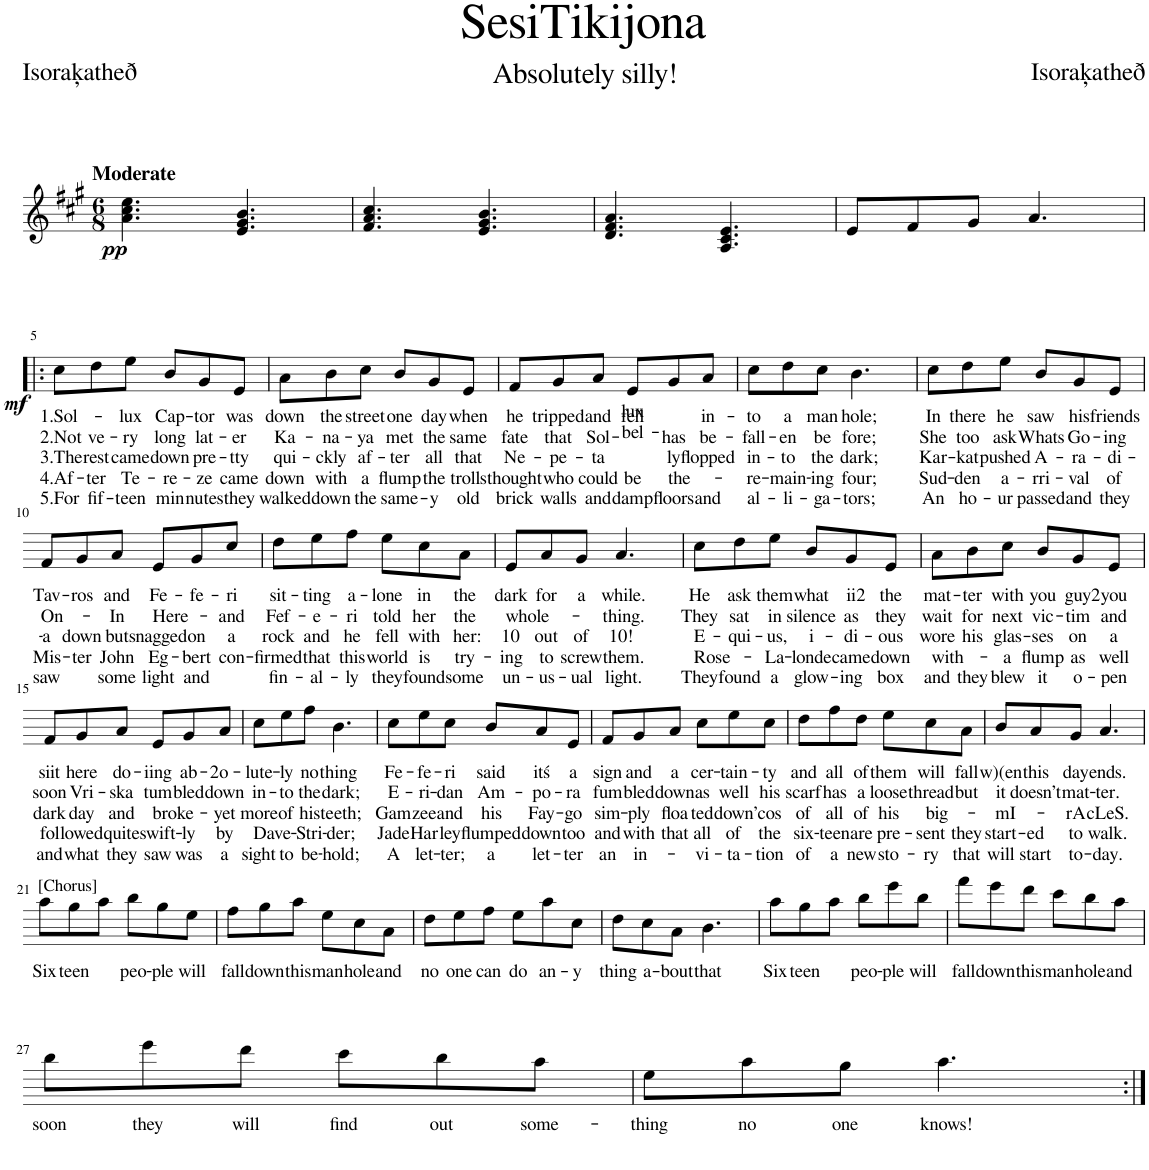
**kern	**text	**text	**text	**text	**text	**dynam
*part1	*part1	*part1	*part1	*part1	*part1	*part1
*staff1	*staff1	*staff1	*staff1	*staff1	*staff1	*staff1
*I"Violin	*	*	*	*	*	*
*I'Vln	*	*	*	*	*	*
*clefG2	*	*	*	*	*	*
*k[f#c#g#]	*	*	*	*	*	*
*M6/8	*	*	*	*	*	*
=1	=1	=1	=1	=1	=1	=1
!LO:TX:a:B:t=Moderate	!	!	!	!	!	!
!	!	!	!	!	!	!LO:DY:b
4.a\ 4.cc#\ 4.ee\	.	.	.	.	.	pp
4.e/ 4.g#/ 4.b/	.	.	.	.	.	.
=2	=2	=2	=2	=2	=2	=2
4.f#/ 4.a/ 4.cc#/	.	.	.	.	.	.
4.e/ 4.g#/ 4.b/	.	.	.	.	.	.
=3	=3	=3	=3	=3	=3	=3
4.d/ 4.f#/ 4.a/	.	.	.	.	.	.
4.A/ 4.c#/ 4.e/	.	.	.	.	.	.
=4	=4	=4	=4	=4	=4	=4
8e/L	.	.	.	.	.	.
8f#/	.	.	.	.	.	.
8g#/J	.	.	.	.	.	.
4.a/	.	.	.	.	.	.
!!LO:LB:g=z
=5!|:	=5!|:	=5!|:	=5!|:	=5!|:	=5!|:	=5!|:
!	!LO:LY:b	!LO:LY:b	!LO:LY:b	!LO:LY:b	!LO:LY:b	!LO:DY:b
8cc#\L	1.Sol-	2.Not	3.The	4.Af-	5.For	mf
!	!	!LO:LY:b	!LO:LY:b	!LO:LY:b	!LO:LY:b	!
8dd\	.	ve-	rest	-ter	fif-	.
!	!LO:LY:b	!LO:LY:b	!LO:LY:b	!LO:LY:b	!LO:LY:b	!
8ee\J	-lux	-ry	came	Te-	-teen	.
!	!LO:LY:b	!LO:LY:b	!LO:LY:b	!LO:LY:b	!LO:LY:b	!
8b/L	Cap-	long	down	-re-	min-	.
!	!LO:LY:b	!LO:LY:b	!LO:LY:b	!LO:LY:b	!LO:LY:b	!
8g#/	-tor	lat-	pre-	-ze	-nutes	.
!	!LO:LY:b	!LO:LY:b	!LO:LY:b	!LO:LY:b	!LO:LY:b	!
8e/J	was	-er	-tty	came	they	.
=6	=6	=6	=6	=6	=6	=6
!	!LO:LY:b	!LO:LY:b	!LO:LY:b	!LO:LY:b	!LO:LY:b	!
8a\L	down	Ka-	qui-	down	walked	.
!	!LO:LY:b	!LO:LY:b	!LO:LY:b	!LO:LY:b	!LO:LY:b	!
8b\	the	-na-	-ckly	with	down	.
!	!LO:LY:b	!LO:LY:b	!LO:LY:b	!LO:LY:b	!LO:LY:b	!
8cc#\J	street	-ya	af-	a	the	.
!	!LO:LY:b	!LO:LY:b	!LO:LY:b	!LO:LY:b	!LO:LY:b	!
8b/L	one	met	-ter	flump	same-	.
!	!LO:LY:b	!LO:LY:b	!LO:LY:b	!LO:LY:b	!LO:LY:b	!
8g#/	day	the	all	the	-y	.
!	!LO:LY:b	!LO:LY:b	!LO:LY:b	!LO:LY:b	!LO:LY:b	!
8e/J	when	same	that	trolls	old	.
=7	=7	=7	=7	=7	=7	=7
!	!LO:LY:b	!LO:LY:b	!LO:LY:b	!LO:LY:b	!LO:LY:b	!
8f#/L	he	fate	Ne-	thought	brick	.
!	!LO:LY:b	!LO:LY:b	!LO:LY:b	!LO:LY:b	!LO:LY:b	!
8g#/	tripped	that	-pe-	who	walls	.
!	!LO:LY:b	!LO:LY:b	!LO:LY:b	!LO:LY:b	!LO:LY:b	!
8a/J	and	Sol-	-ta	could	and	.
!	!LO:LY:b	!LO:LY:b	!LO:LY:b	!LO:LY:b	!LO:LY:b	!
8e/L	fell	-lux	bel-	be	damp	.
!	!	!LO:LY:b	!LO:LY:b	!LO:LY:b	!LO:LY:b	!
8g#/	.	has	-ly-	the-	floors	.
!	!LO:LY:b	!LO:LY:b	!LO:LY:b	!	!LO:LY:b	!
8a/J	in-	be-	-flopped	.	and	.
=8	=8	=8	=8	=8	=8	=8
!	!LO:LY:b	!LO:LY:b	!LO:LY:b	!LO:LY:b	!LO:LY:b	!
8cc#\L	-to	-fall-	in-	-re-	al-	.
!	!LO:LY:b	!LO:LY:b	!LO:LY:b	!LO:LY:b	!LO:LY:b	!
8dd\	a	-en	-to	-main-	-li-	.
!	!LO:LY:b	!LO:LY:b	!LO:LY:b	!LO:LY:b	!LO:LY:b	!
8cc#\J	man-	be	the	-ing	-ga-	.
!	!LO:LY:b	!LO:LY:b	!LO:LY:b	!LO:LY:b	!LO:LY:b	!
4.b\	-hole;	fore;	dark;	four;	-tors;	.
=9	=9	=9	=9	=9	=9	=9
!	!LO:LY:b	!LO:LY:b	!LO:LY:b	!LO:LY:b	!LO:LY:b	!
8cc#\L	In	She	Kar-	Sud-	An	.
!	!LO:LY:b	!LO:LY:b	!LO:LY:b	!LO:LY:b	!LO:LY:b	!
8dd\	there	too	-kat	-den	ho-	.
!	!LO:LY:b	!LO:LY:b	!LO:LY:b	!LO:LY:b	!LO:LY:b	!
8ee\J	he	ask	pushed	a-	-ur	.
!	!LO:LY:b	!LO:LY:b	!LO:LY:b	!LO:LY:b	!LO:LY:b	!
8b/L	saw	Whats	A-	-rri-	passed	.
!	!LO:LY:b	!LO:LY:b	!LO:LY:b	!LO:LY:b	!LO:LY:b	!
8g#/	his	Go-	-ra-	-val	and	.
!	!LO:LY:b	!LO:LY:b	!LO:LY:b	!LO:LY:b	!LO:LY:b	!
8e/J	friends	-ing	-di-	of	they	.
!!LO:LB:g=z
=10	=10	=10	=10	=10	=10	=10
!	!LO:LY:b	!LO:LY:b	!LO:LY:b	!LO:LY:b	!LO:LY:b	!
8f#/L	Tav-	On-	-a	Mis-	saw	.
!	!LO:LY:b	!	!LO:LY:b	!LO:LY:b	!	!
8g#/	-ros	.	down	-ter	.	.
!	!LO:LY:b	!LO:LY:b	!LO:LY:b	!LO:LY:b	!LO:LY:b	!
8a/J	and	-In	but	John	some	.
!	!LO:LY:b	!LO:LY:b	!LO:LY:b	!LO:LY:b	!LO:LY:b	!
8e/L	Fe-	Here-	snagged	Eg-	light	.
!	!LO:LY:b	!	!LO:LY:b	!LO:LY:b	!LO:LY:b	!
8g#/	-fe-	.	on	-bert	and	.
!	!LO:LY:b	!LO:LY:b	!LO:LY:b	!LO:LY:b	!	!
8cc#/J	-ri	-and	a	con-	.	.
=11	=11	=11	=11	=11	=11	=11
!	!LO:LY:b	!LO:LY:b	!LO:LY:b	!LO:LY:b	!LO:LY:b	!
8dd\L	sit-	Fef-	rock	-firmed	fin-	.
!	!LO:LY:b	!LO:LY:b	!LO:LY:b	!LO:LY:b	!LO:LY:b	!
8ee\	-ting	-e-	and	that	-al-	.
!	!LO:LY:b	!LO:LY:b	!LO:LY:b	!LO:LY:b	!LO:LY:b	!
8ff#\J	a-	-ri	he	this	-ly	.
!	!LO:LY:b	!LO:LY:b	!LO:LY:b	!LO:LY:b	!LO:LY:b	!
8ee\L	-lone	told	fell	world	they	.
!	!LO:LY:b	!LO:LY:b	!LO:LY:b	!LO:LY:b	!LO:LY:b	!
8cc#\	in	her	with	is	found	.
!	!LO:LY:b	!LO:LY:b	!LO:LY:b	!LO:LY:b	!LO:LY:b	!
8a\J	the	the	her:	try-	some	.
=12	=12	=12	=12	=12	=12	=12
!	!LO:LY:b	!LO:LY:b	!LO:LY:b	!LO:LY:b	!LO:LY:b	!
8e/L	dark	whole-	10	-ing	un-	.
!	!LO:LY:b	!	!LO:LY:b	!LO:LY:b	!LO:LY:b	!
8a/	for	.	out	to	-us-	.
!	!LO:LY:b	!	!LO:LY:b	!LO:LY:b	!LO:LY:b	!
8g#/J	a	.	of	screw	-ual	.
!	!LO:LY:b	!LO:LY:b	!LO:LY:b	!LO:LY:b	!LO:LY:b	!
4.a/	while.	-thing.	10!	them.	light.	.
=13	=13	=13	=13	=13	=13	=13
!	!LO:LY:b	!LO:LY:b	!LO:LY:b	!LO:LY:b	!LO:LY:b	!
8cc#\L	He	They	E-	Rose-	They	.
!	!LO:LY:b	!LO:LY:b	!LO:LY:b	!	!LO:LY:b	!
8dd\	ask	sat	-qui-	.	found	.
!	!LO:LY:b	!LO:LY:b	!LO:LY:b	!LO:LY:b	!LO:LY:b	!
8ee\J	them	in	-us,	-La-	a	.
!	!LO:LY:b	!LO:LY:b	!LO:LY:b	!LO:LY:b	!LO:LY:b	!
8b/L	what	silence	i-	-londe	glow-	.
!	!LO:LY:b	!LO:LY:b	!LO:LY:b	!LO:LY:b	!LO:LY:b	!
8g#/	ii2	as	-di-	came	-ing	.
!	!LO:LY:b	!LO:LY:b	!LO:LY:b	!LO:LY:b	!LO:LY:b	!
8e/J	the	they	-ous	down	box	.
=14	=14	=14	=14	=14	=14	=14
!	!LO:LY:b	!LO:LY:b	!LO:LY:b	!LO:LY:b	!LO:LY:b	!
8a\L	mat-	wait	wore	with-	and	.
!	!LO:LY:b	!LO:LY:b	!LO:LY:b	!	!LO:LY:b	!
8b\	-ter	for	his	.	they	.
!	!LO:LY:b	!LO:LY:b	!LO:LY:b	!LO:LY:b	!LO:LY:b	!
8cc#\J	with	next	glas-	-a	blew	.
!	!LO:LY:b	!LO:LY:b	!LO:LY:b	!LO:LY:b	!LO:LY:b	!
8b/L	you	vic-	-ses	flump	it	.
!	!LO:LY:b	!LO:LY:b	!LO:LY:b	!LO:LY:b	!LO:LY:b	!
8g#/	guy2	-tim	on	as	o-	.
!	!LO:LY:b	!LO:LY:b	!LO:LY:b	!LO:LY:b	!LO:LY:b	!
8e/J	you	and	a	well	-pen	.
!!LO:LB:g=z
=15	=15	=15	=15	=15	=15	=15
!	!LO:LY:b	!LO:LY:b	!LO:LY:b	!LO:LY:b	!LO:LY:b	!
8f#/L	siit	soon	dark	fol-	and	.
!	!LO:LY:b	!LO:LY:b	!LO:LY:b	!LO:LY:b	!LO:LY:b	!
8g#/	here	Vri-	day	-lowed	what	.
!	!LO:LY:b	!LO:LY:b	!LO:LY:b	!LO:LY:b	!LO:LY:b	!
8a/J	do-	-ska	and	quite	they	.
!	!LO:LY:b	!LO:LY:b	!LO:LY:b	!LO:LY:b	!LO:LY:b	!
8e/L	-iing	tum-	broke-	swift-	saw	.
!	!LO:LY:b	!LO:LY:b	!	!LO:LY:b	!LO:LY:b	!
8g#/	ab-	-bled	.	-ly	was	.
!	!LO:LY:b	!LO:LY:b	!LO:LY:b	!LO:LY:b	!LO:LY:b	!
8a/J	-2o-	down	-yet	by	a	.
=16	=16	=16	=16	=16	=16	=16
!	!LO:LY:b	!LO:LY:b	!LO:LY:b	!LO:LY:b	!LO:LY:b	!
8cc#\L	-lute-	in-	more	Dave-	sight	.
!	!LO:LY:b	!LO:LY:b	!LO:LY:b	!	!LO:LY:b	!
8ee\	-ly	-to	of	.	to	.
!	!LO:LY:b	!LO:LY:b	!LO:LY:b	!LO:LY:b	!LO:LY:b	!
8ff#\J	no-	the	his	-Stri-	be-	.
!	!LO:LY:b	!LO:LY:b	!LO:LY:b	!LO:LY:b	!LO:LY:b	!
4.b\	-thing	dark;	teeth;	-der;	-hold;	.
=17	=17	=17	=17	=17	=17	=17
!	!LO:LY:b	!LO:LY:b	!LO:LY:b	!LO:LY:b	!LO:LY:b	!
8cc#\L	Fe-	E-	Gam-	Jade	A	.
!	!LO:LY:b	!LO:LY:b	!LO:LY:b	!LO:LY:b	!LO:LY:b	!
8ee\	-fe-	-ri-	-zee	Har-	let-	.
!	!LO:LY:b	!LO:LY:b	!LO:LY:b	!LO:LY:b	!LO:LY:b	!
8cc#\J	-ri	-dan	and	-ley	-ter;	.
!	!LO:LY:b	!LO:LY:b	!LO:LY:b	!LO:LY:b	!LO:LY:b	!
8b/L	said	Am-	his	flumped	a	.
!	!LO:LY:b	!LO:LY:b	!LO:LY:b	!LO:LY:b	!LO:LY:b	!
8a/	itś	-po-	Fay-	down	let-	.
!	!LO:LY:b	!LO:LY:b	!LO:LY:b	!LO:LY:b	!LO:LY:b	!
8e/J	a	-ra	-go	too	-ter	.
=18	=18	=18	=18	=18	=18	=18
!	!LO:LY:b	!LO:LY:b	!LO:LY:b	!LO:LY:b	!LO:LY:b	!
8f#/L	sign	fum-	sim-	and	an	.
!	!LO:LY:b	!LO:LY:b	!LO:LY:b	!LO:LY:b	!LO:LY:b	!
8g#/	and	-bled	-ply	with	in-	.
!	!LO:LY:b	!LO:LY:b	!LO:LY:b	!LO:LY:b	!	!
8a/J	a	down	floa-	that	.	.
!	!LO:LY:b	!LO:LY:b	!LO:LY:b	!LO:LY:b	!LO:LY:b	!
8cc#\L	cer-	as	-ted	all	-vi-	.
!	!LO:LY:b	!LO:LY:b	!LO:LY:b	!LO:LY:b	!LO:LY:b	!
8ee\	-tain-	well	down	of	-ta-	.
!	!LO:LY:b	!LO:LY:b	!LO:LY:b	!LO:LY:b	!LO:LY:b	!
8cc#\J	-ty	his	’cos	the	-tion	.
=19	=19	=19	=19	=19	=19	=19
!	!LO:LY:b	!LO:LY:b	!LO:LY:b	!LO:LY:b	!LO:LY:b	!
8dd\L	and	scarf	of	six-	of	.
!	!LO:LY:b	!LO:LY:b	!LO:LY:b	!LO:LY:b	!LO:LY:b	!
8ff#\	all	has	all	-teen	a	.
!	!LO:LY:b	!LO:LY:b	!LO:LY:b	!LO:LY:b	!LO:LY:b	!
8dd\J	of	a	of	are	new	.
!	!LO:LY:b	!LO:LY:b	!LO:LY:b	!LO:LY:b	!LO:LY:b	!
8ee\L	them	loose	his	pre-	sto-	.
!	!LO:LY:b	!LO:LY:b	!LO:LY:b	!LO:LY:b	!LO:LY:b	!
8cc#\	will	thread	big-	-sent	-ry	.
!	!LO:LY:b	!LO:LY:b	!	!LO:LY:b	!LO:LY:b	!
8a\J	fall	but	.	they	that	.
=20	=20	=20	=20	=20	=20	=20
!	!LO:LY:b	!LO:LY:b	!LO:LY:b	!LO:LY:b	!LO:LY:b	!
8b/L	w)(en	it	-mI-	start-	will	.
!	!LO:LY:b	!LO:LY:b	!	!LO:LY:b	!LO:LY:b	!
8a/	this	doesn’t	.	-ed	start	.
!	!LO:LY:b	!LO:LY:b	!LO:LY:b	!LO:LY:b	!LO:LY:b	!
8g#/J	day	mat-	-rA-	to	to-	.
!	!LO:LY:b	!LO:LY:b	!LO:LY:b	!LO:LY:b	!LO:LY:b	!
4.a/	ends.	-ter.	-cLeS.	walk.	-day.	.
!!LO:LB:g=z
=21	=21	=21	=21	=21	=21	=21
!LO:TX:a:t=[Chorus]	!	!	!	!	!	!
!	!LO:LY:b	!	!	!	!	!
8aa\L	Six-	.	.	.	.	.
!	!LO:LY:b	!	!	!	!	!
8gg#\	-teen	.	.	.	.	.
8aa\J	.	.	.	.	.	.
!	!LO:LY:b	!	!	!	!	!
8bb\L	peo-	.	.	.	.	.
!	!LO:LY:b	!	!	!	!	!
8gg#\	-ple	.	.	.	.	.
!	!LO:LY:b	!	!	!	!	!
8ee\J	will	.	.	.	.	.
=22	=22	=22	=22	=22	=22	=22
!	!LO:LY:b	!	!	!	!	!
8ff#\L	fall	.	.	.	.	.
!	!LO:LY:b	!	!	!	!	!
8gg#\	down	.	.	.	.	.
!	!LO:LY:b	!	!	!	!	!
8aa\J	this	.	.	.	.	.
!	!LO:LY:b	!	!	!	!	!
8ee\L	man-	.	.	.	.	.
!	!LO:LY:b	!	!	!	!	!
8cc#\	-hole	.	.	.	.	.
!	!LO:LY:b	!	!	!	!	!
8a\J	and	.	.	.	.	.
=23	=23	=23	=23	=23	=23	=23
!	!LO:LY:b	!	!	!	!	!
8dd\L	no	.	.	.	.	.
!	!LO:LY:b	!	!	!	!	!
8ee\	one	.	.	.	.	.
!	!LO:LY:b	!	!	!	!	!
8ff#\J	can	.	.	.	.	.
!	!LO:LY:b	!	!	!	!	!
8ee\L	do	.	.	.	.	.
!	!LO:LY:b	!	!	!	!	!
8aa\	an-	.	.	.	.	.
!	!LO:LY:b	!	!	!	!	!
8cc#\J	-y	.	.	.	.	.
=24	=24	=24	=24	=24	=24	=24
!	!LO:LY:b	!	!	!	!	!
8dd\L	thing	.	.	.	.	.
!	!LO:LY:b	!	!	!	!	!
8cc#\	a-	.	.	.	.	.
!	!LO:LY:b	!	!	!	!	!
8a\J	-bout	.	.	.	.	.
!	!LO:LY:b	!	!	!	!	!
4.b\	that	.	.	.	.	.
=25	=25	=25	=25	=25	=25	=25
!	!LO:LY:b	!	!	!	!	!
8aa\L	Six-	.	.	.	.	.
!	!LO:LY:b	!	!	!	!	!
8gg#\	-teen	.	.	.	.	.
8aa\J	.	.	.	.	.	.
!	!LO:LY:b	!	!	!	!	!
8bb\L	peo-	.	.	.	.	.
!	!LO:LY:b	!	!	!	!	!
8eee\	-ple	.	.	.	.	.
!	!LO:LY:b	!	!	!	!	!
8bb\J	will	.	.	.	.	.
=26	=26	=26	=26	=26	=26	=26
!	!LO:LY:b	!	!	!	!	!
8fff#\L	fall	.	.	.	.	.
!	!LO:LY:b	!	!	!	!	!
8eee\	down	.	.	.	.	.
!	!LO:LY:b	!	!	!	!	!
8ddd\J	this	.	.	.	.	.
!	!LO:LY:b	!	!	!	!	!
8ccc#\L	man-	.	.	.	.	.
!	!LO:LY:b	!	!	!	!	!
8bb\	-hole	.	.	.	.	.
!	!LO:LY:b	!	!	!	!	!
8aa\J	and	.	.	.	.	.
!!LO:LB:g=z
=27	=27	=27	=27	=27	=27	=27
!	!LO:LY:b	!	!	!	!	!
8bb\L	soon	.	.	.	.	.
!	!LO:LY:b	!	!	!	!	!
8eee\	they	.	.	.	.	.
!	!LO:LY:b	!	!	!	!	!
8ddd\J	will	.	.	.	.	.
!	!LO:LY:b	!	!	!	!	!
8ccc#\L	find	.	.	.	.	.
!	!LO:LY:b	!	!	!	!	!
8bb\	out	.	.	.	.	.
!	!LO:LY:b	!	!	!	!	!
8aa\J	some-	.	.	.	.	.
=28	=28	=28	=28	=28	=28	=28
!	!LO:LY:b	!	!	!	!	!
8ee\L	-thing	.	.	.	.	.
!	!LO:LY:b	!	!	!	!	!
8aa\	no	.	.	.	.	.
!	!LO:LY:b	!	!	!	!	!
8gg#\J	one	.	.	.	.	.
!	!LO:LY:b	!	!	!	!	!
4.aa\	knows!	.	.	.	.	.
=:|!	=:|!	=:|!	=:|!	=:|!	=:|!	=:|!
*-	*-	*-	*-	*-	*-	*-
